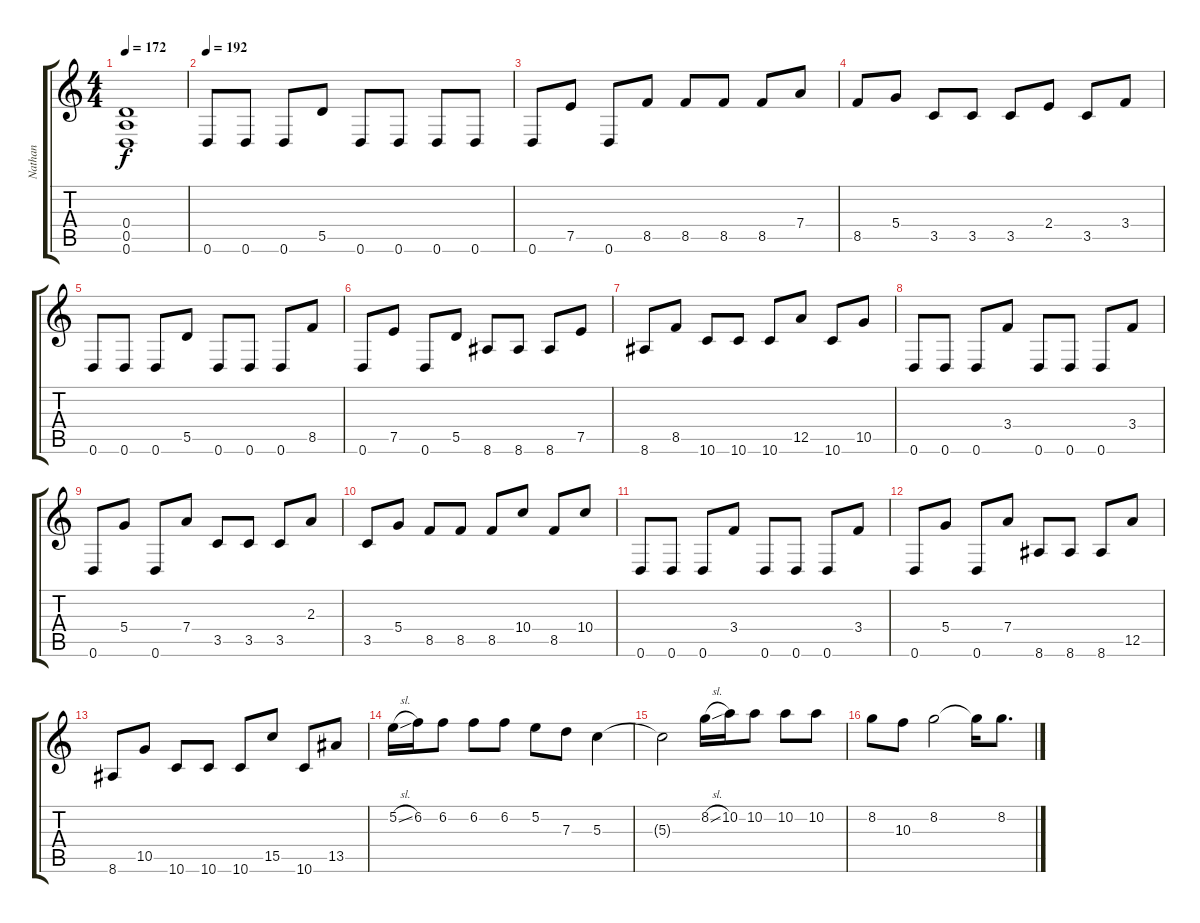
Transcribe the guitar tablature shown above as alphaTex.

\track ("Nathan" "Nathan") {instrument distortionguitar}
\staff {score tabs}
\tuning (E4 B3 G3 D3 A2 D2) {hide}
\ts (4 4)
\tempo 172
\clef g2
\ks c
(0.4{t} 0.5{t} 0.6{t}).1{dy f} |
\tempo 192
0.6.8 0.6.8 0.6.8 5.5.8 0.6.8 0.6.8 0.6.8 0.6.8 |
0.6.8 7.5.8 0.6.8 8.5.8 8.5.8 8.5.8 8.5.8 7.4.8 |
8.5.8 5.4.8 3.5.8 3.5.8 3.5.8 2.4.8 3.5.8 3.4.8 |
0.6.8 0.6.8 0.6.8 5.5.8 0.6.8 0.6.8 0.6.8 8.5.8 |
0.6.8 7.5.8 0.6.8 5.5.8 8.6.8 8.6.8 8.6.8 7.5.8 |
8.6.8 8.5.8 10.6.8 10.6.8 10.6.8 12.5.8 10.6.8 10.5.8 |
0.6.8 0.6.8 0.6.8 3.4.8 0.6.8 0.6.8 0.6.8 3.4.8 |
0.6.8 5.4.8 0.6.8 7.4.8 3.5.8 3.5.8 3.5.8 2.3.8 |
3.5.8 5.4.8 8.5.8 8.5.8 8.5.8 10.4.8 8.5.8 10.4.8 |
0.6.8 0.6.8 0.6.8 3.4.8 0.6.8 0.6.8 0.6.8 3.4.8 |
0.6.8 5.4.8 0.6.8 7.4.8 8.6.8 8.6.8 8.6.8 12.5.8 |
8.6.8 10.5.8 10.6.8 10.6.8 10.6.8 15.5.8 10.6.8 13.5.8 |
5.2{sl}.16 6.2.16 6.2.8 6.2.8 6.2.8 5.2.8 7.3.8 5.3.4 |
5.3{t}.2 8.2{sl}.16 10.2.16 10.2.8 10.2.8 10.2.8 |
8.2.8 10.3.8 8.2.2 8.2{t}.16 8.2.8{d}
